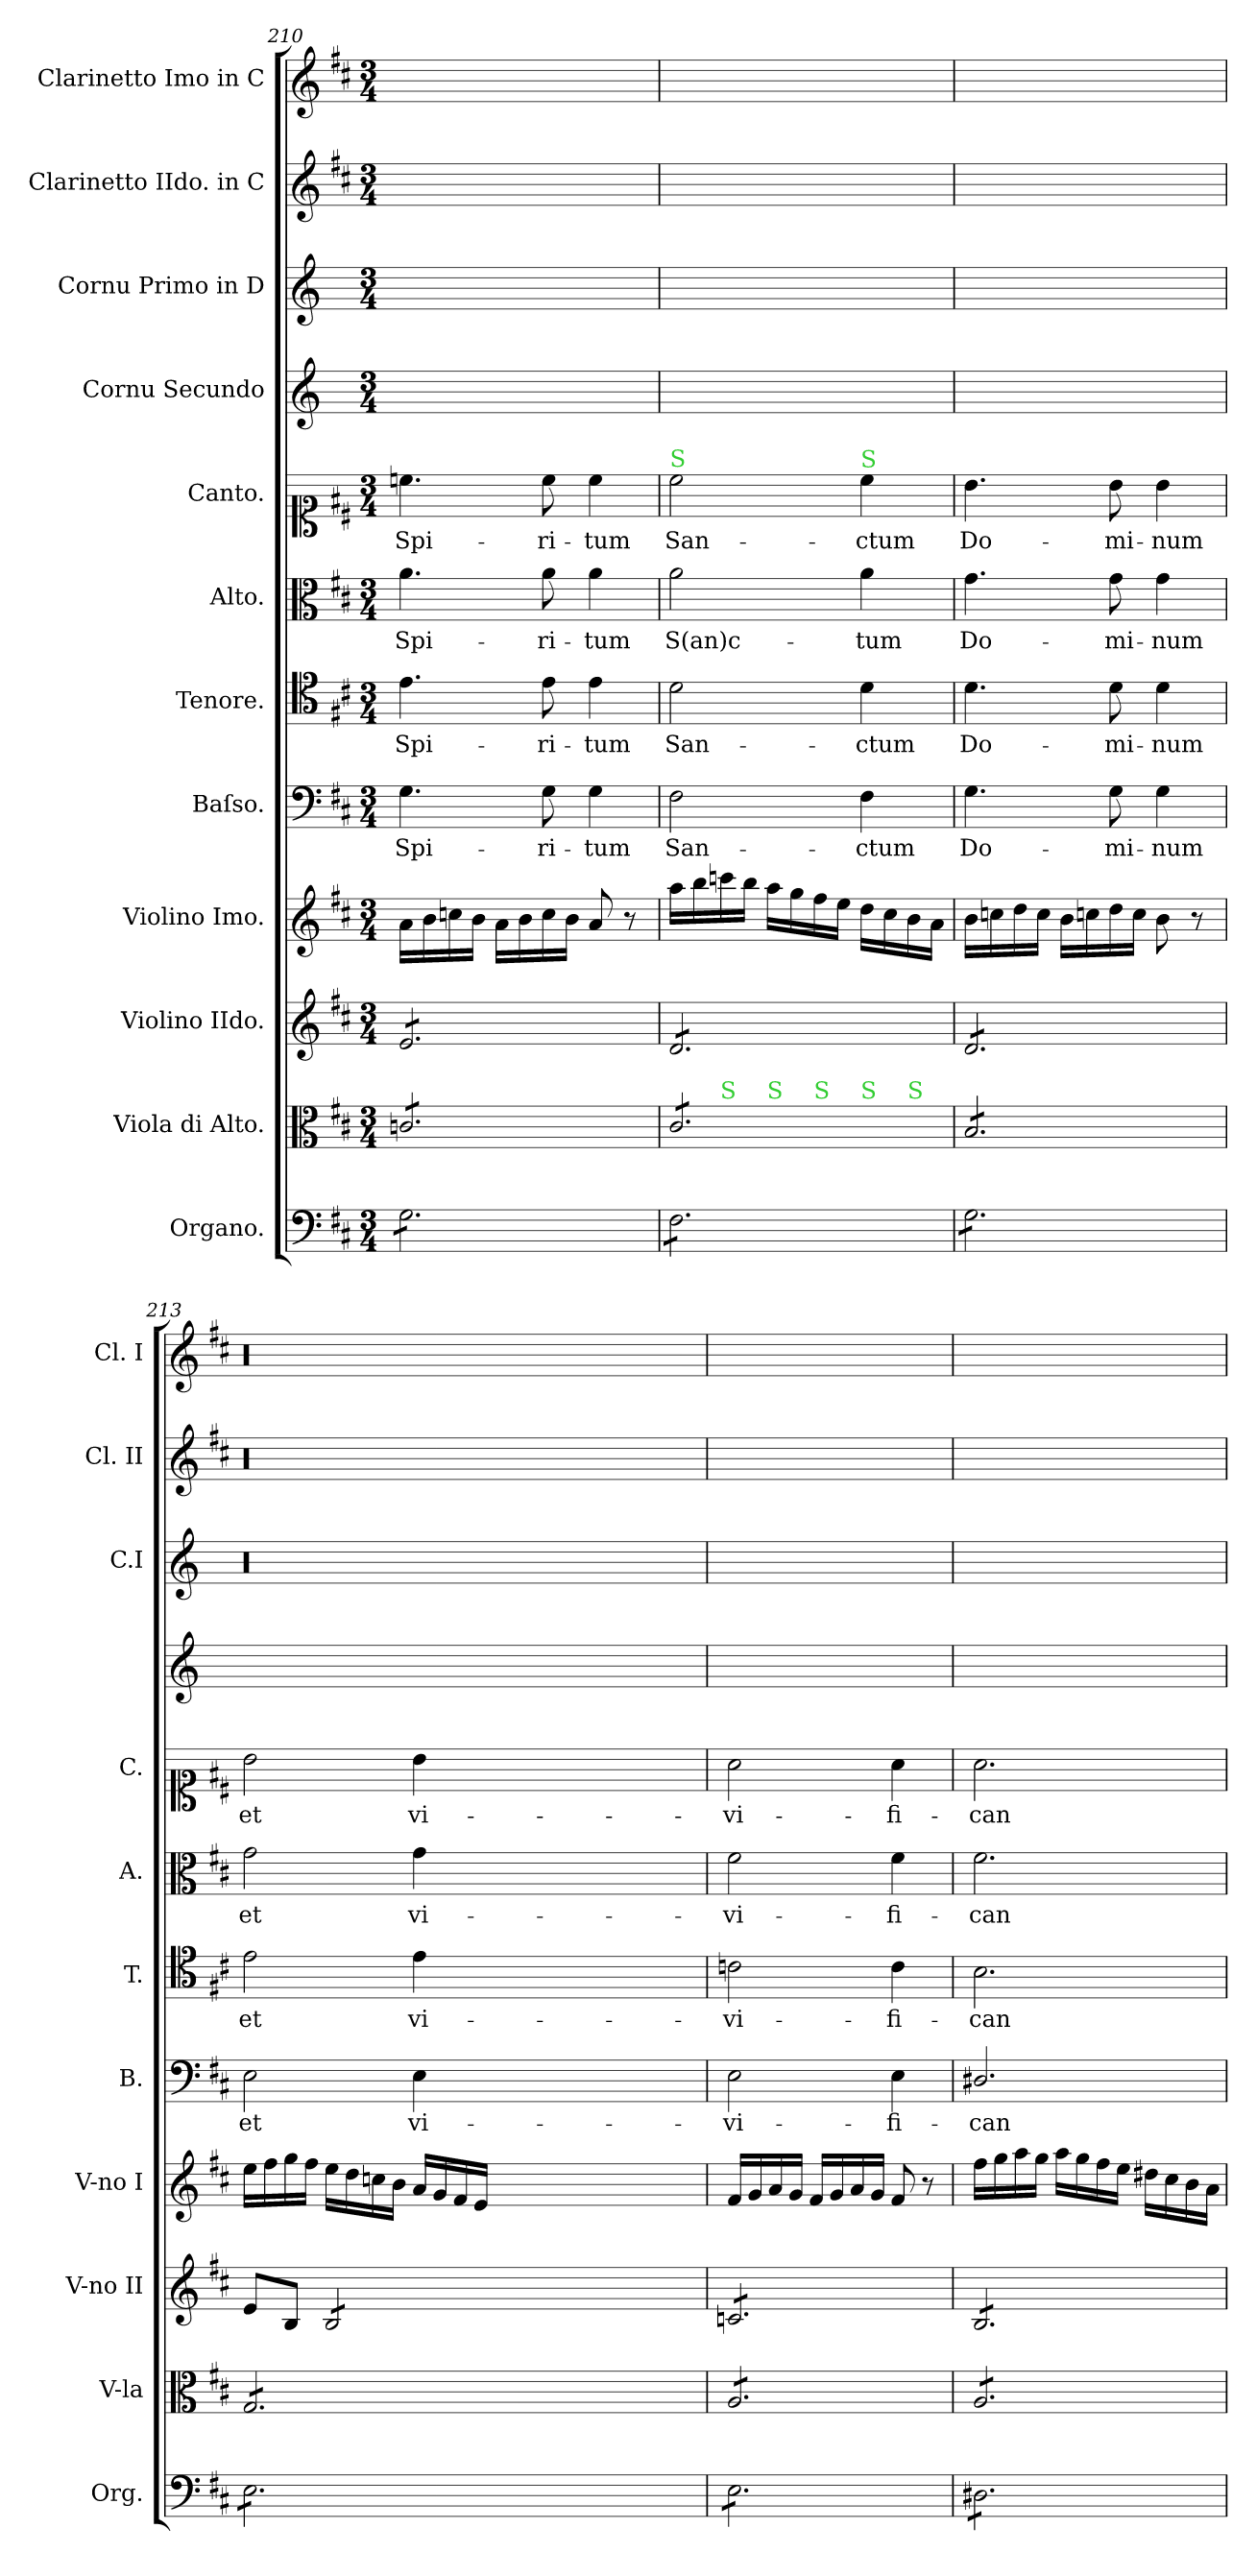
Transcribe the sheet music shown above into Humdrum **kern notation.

**kern	**kern	**kern	**kern	**kern	**text	**kern	**text	**kern	**text	**kern	**text	**kern	**kern	**kern	**kern
*part12	*part11	*part10	*part9	*part8	*part8	*part7	*part7	*part6	*part6	*part5	*part5	*part4	*part3	*part2	*part1
*staff12	*staff11	*staff10	*staff9	*staff8	*staff8	*staff7	*staff7	*staff6	*staff6	*staff5	*staff5	*staff4	*staff3	*staff2	*staff1
*I"Organo.	*I"Viola di Alto.	*I"Violino IIdo.	*I"Violino Imo.	*I"Baſso.	*	*I"Tenore.	*	*I"Alto.	*	*I"Canto.	*	*I"Cornu Secundo	*I"Cornu Primo in D	*I"Clarinetto IIdo. in C	*I"Clarinetto Imo in C
*I'Org.	*I'V-la	*I'V-no II	*I'V-no I	*I'B.	*	*I'T.	*	*I'A.	*	*I'C.	*	*	*I'C.I	*I'Cl. II	*I'Cl. I
*clefF4	*clefC3	*clefG2	*clefG2	*clefF4	*	*clefC4	*	*clefC3	*	*clefC1	*	*clefG2	*clefG2	*clefG2	*clefG2
*	*	*	*	*	*	*	*	*	*	*	*	*ITrd6c10	*ITrd6c10	*	*
*k[f#c#]	*k[f#c#]	*k[f#c#]	*k[f#c#]	*k[f#c#]	*	*k[f#c#]	*	*k[f#c#]	*	*k[f#c#]	*	*k[f#c#]	*k[f#c#]	*k[f#c#]	*k[f#c#]
*M3/4	*M3/4	*M3/4	*M3/4	*M3/4	*	*M3/4	*	*M3/4	*	*M3/4	*	*M3/4	*M3/4	*M3/4	*M3/4
=210	=210	=210	=210	=210	=210	=210	=210	=210	=210	=210	=210	=210	=210	=210	=210
*tremolo	*	*	*	*	*	*	*	*	*	*	*	*	*	*	*
*	*tremolo	*	*	*	*	*	*	*	*	*	*	*	*	*	*
*	*	*tremolo	*	*	*	*	*	*	*	*	*	*	*	*	*
8G\L	8cn/L	8e/L	16a\LL	4.G\	Spi-	4.e\	Spi-	4.a\	Spi-	4.ccn\	Spi-	2.ryy	2.ryy	2.ryy	2.ryy
.	.	.	16b\	.	.	.	.	.	.	.	.	.	.	.	.
8G\	8cn/	8e/	16ccn\	.	.	.	.	.	.	.	.	.	.	.	.
.	.	.	16b\JJ	.	.	.	.	.	.	.	.	.	.	.	.
8G\	8cn/	8e/	16a\LL	.	.	.	.	.	.	.	.	.	.	.	.
.	.	.	16b\	.	.	.	.	.	.	.	.	.	.	.	.
8G\	8cn/	8e/	16cc\	8G\	-ri-	8e\	-ri-	8a\	-ri-	8cc\	-ri-	.	.	.	.
.	.	.	16b\JJ	.	.	.	.	.	.	.	.	.	.	.	.
8G\	8cn/	8e/	8a/	4G\	-tum	4e\	-tum	4a\	-tum	4cc\	-tum	.	.	.	.
8G\J	8cn/J	8e/J	8r	.	.	.	.	.	.	.	.	.	.	.	.
=211	=211	=211	=211	=211	=211	=211	=211	=211	=211	=211	=211	=211	=211	=211	=211
!	!	!	!	!	!	!	!	!	!	!LO:TX:a:color=limegreen:t=S	!	!	!	!	!
!	!LO:TX:a:color=limegreen:t=S	!	!	!	!	!	!	!	!	!	!	!	!	!	!
*	*^	*	*	*	*	*	*	*	*	*	*	*	*	*	*
*	*	*^	*	*	*	*	*	*	*	*	*	*	*	*	*	*
*	*	*	*^	*	*	*	*	*	*	*	*	*	*	*	*	*	*
*	*	*	*	*^	*	*	*	*	*	*	*	*	*	*	*	*	*	*
8F#\L	8c#/L	8ryy	4ryy	4.ryy	2ryy	8d/L	16aa\LL	2F#\	San-	2d\	San-	2a\	S(an)c-	2cc#\	San-	2.ryy	2.ryy	2.ryy	2.ryy
.	.	.	.	.	.	.	16bb\	.	.	.	.	.	.	.	.	.	.	.	.
!	!	!LO:TX:a:color=limegreen:t=S	!	!	!	!	!	!	!	!	!	!	!	!	!	!	!	!	!
8F#\	8c#/	2ryy	.	.	.	8d/	16cccn\	.	.	.	.	.	.	.	.	.	.	.	.
.	.	.	.	.	.	.	16bb\JJ	.	.	.	.	.	.	.	.	.	.	.	.
!	!	!	!LO:TX:a:color=limegreen:t=S	!	!	!	!	!	!	!	!	!	!	!	!	!	!	!	!
8F#\	8c#/	.	2ryy	.	.	8d/	16aa\LL	.	.	.	.	.	.	.	.	.	.	.	.
.	.	.	.	.	.	.	16gg\	.	.	.	.	.	.	.	.	.	.	.	.
!	!	!	!	!LO:TX:a:color=limegreen:t=S	!	!	!	!	!	!	!	!	!	!	!	!	!	!	!
8F#\	8c#/	.	.	4.ryy	.	8d/	16ff#\	.	.	.	.	.	.	.	.	.	.	.	.
.	.	.	.	.	.	.	16ee\JJ	.	.	.	.	.	.	.	.	.	.	.	.
!	!	!	!	!	!	!	!	!	!	!	!	!	!	!LO:TX:a:color=limegreen:t=S	!	!	!	!	!
!	!	!	!	!	!LO:TX:a:color=limegreen:t=S	!	!	!	!	!	!	!	!	!	!	!	!	!	!
8F#\	8c#/	.	.	.	4ryy	8d/	16dd\LL	4F#\	-ctum	4d\	-ctum	4a\	-tum	4cc#\	-ctum	.	.	.	.
.	.	.	.	.	.	.	16cc#\	.	.	.	.	.	.	.	.	.	.	.	.
!	!	!LO:TX:a:color=limegreen:t=S	!	!	!	!	!	!	!	!	!	!	!	!	!	!	!	!	!
8F#\J	8c#/J	8ryy	.	.	.	8d/J	16b\	.	.	.	.	.	.	.	.	.	.	.	.
.	.	.	.	.	.	.	16a\JJ	.	.	.	.	.	.	.	.	.	.	.	.
*	*v	*v	*v	*v	*v	*	*	*	*	*	*	*	*	*	*	*	*	*	*
=212	=212	=212	=212	=212	=212	=212	=212	=212	=212	=212	=212	=212	=212	=212	=212
8G\L	8B/L	8d/L	16b\LL	4.G\	Do-	4.d\	Do-	4.g\	Do-	4.b\	Do-	2.ryy	2.ryy	2.ryy	2.ryy
.	.	.	16ccn\	.	.	.	.	.	.	.	.	.	.	.	.
8G\	8B/	8d/	16dd\	.	.	.	.	.	.	.	.	.	.	.	.
.	.	.	16cc\JJ	.	.	.	.	.	.	.	.	.	.	.	.
8G\	8B/	8d/	16b\LL	.	.	.	.	.	.	.	.	.	.	.	.
.	.	.	16ccn\	.	.	.	.	.	.	.	.	.	.	.	.
8G\	8B/	8d/	16dd\	8G\	-mi-	8d\	-mi-	8g\	-mi-	8b\	-mi-	.	.	.	.
.	.	.	16cc\JJ	.	.	.	.	.	.	.	.	.	.	.	.
8G\	8B/	8d/	8b\	4G\	-num	4d\	-num	4g\	-num	4b\	-num	.	.	.	.
8G\J	8B/J	8d/J	8r	.	.	.	.	.	.	.	.	.	.	.	.
*	*	*Xtremolo	*	*	*	*	*	*	*	*	*	*	*	*	*
=213	=213	=213	=213	=213	=213	=213	=213	=213	=213	=213	=213	=213	=213	=213	=213
!	!	!	!	!	!	!	!	!	!	!	!	!	!LO:N:vis=00	!LO:N:vis=00	!LO:N:vis=00
8E\L	8G/L	8e/L	16ee\LL	2E\	et	2e\	et	2g\	et	2b\	et	2.ryy	0.r	0.r	0.r
.	.	.	16ff#\	.	.	.	.	.	.	.	.	.	.	.	.
8E\	8G/	8B/J	16gg\	.	.	.	.	.	.	.	.	.	.	.	.
.	.	.	16ff#\JJ	.	.	.	.	.	.	.	.	.	.	.	.
*	*	*tremolo	*	*	*	*	*	*	*	*	*	*	*	*	*
8E\	8G/	8B/L	16ee\LL	.	.	.	.	.	.	.	.	.	.	.	.
.	.	.	16dd\	.	.	.	.	.	.	.	.	.	.	.	.
8E\	8G/	8B/	16ccn\	.	.	.	.	.	.	.	.	.	.	.	.
.	.	.	16b\JJ	.	.	.	.	.	.	.	.	.	.	.	.
8E\	8G/	8B/	16a/LL	4E\	vi-	4e\	vi-	4g\	vi-	4b\	vi-	.	.	.	.
.	.	.	16g/	.	.	.	.	.	.	.	.	.	.	.	.
8E\J	8G/J	8B/J	16f#/	.	.	.	.	.	.	.	.	.	.	.	.
.	.	.	16e/JJ	.	.	.	.	.	.	.	.	.	.	.	.
0ryy	0ryy	0ryy	0ryy	0ryy	.	0ryy	.	0ryy	.	0ryy	.	0ryy	.	.	.
4ryy	4ryy	4ryy	4ryy	4ryy	.	4ryy	.	4ryy	.	4ryy	.	4ryy	.	.	.
=214	=214	=214	=214	=214	=214	=214	=214	=214	=214	=214	=214	=214	=214	=214	=214
8E\L	8A/L	8cn/L	16f#/LL	2E\	-vi-	2cn\	-vi-	2f#\	-vi-	2a\	-vi-	2.ryy	2.ryy	2.ryy	2.ryy
.	.	.	16g/	.	.	.	.	.	.	.	.	.	.	.	.
8E\	8A/	8cn/	16a/	.	.	.	.	.	.	.	.	.	.	.	.
.	.	.	16g/JJ	.	.	.	.	.	.	.	.	.	.	.	.
8E\	8A/	8cn/	16f#/LL	.	.	.	.	.	.	.	.	.	.	.	.
.	.	.	16g/	.	.	.	.	.	.	.	.	.	.	.	.
8E\	8A/	8cn/	16a/	.	.	.	.	.	.	.	.	.	.	.	.
.	.	.	16g/JJ	.	.	.	.	.	.	.	.	.	.	.	.
8E\	8A/	8cn/	8f#/	4E\	-fi-	4c\	-fi-	4f#\	-fi-	4a\	-fi-	.	.	.	.
8E\J	8A/J	8cn/J	8r	.	.	.	.	.	.	.	.	.	.	.	.
=215	=215	=215	=215	=215	=215	=215	=215	=215	=215	=215	=215	=215	=215	=215	=215
8D#X\L	8A/L	8B/L	16ff#\LL	2.D#X/	-can-	2.B\	-can-	2.f#\	-can-	2.a\	-can-	2.ryy	2.ryy	2.ryy	2.ryy
.	.	.	16gg\	.	.	.	.	.	.	.	.	.	.	.	.
8D#X\	8A/	8B/	16aa\	.	.	.	.	.	.	.	.	.	.	.	.
.	.	.	16gg\JJ	.	.	.	.	.	.	.	.	.	.	.	.
8D#X\	8A/	8B/	16aa\LL	.	.	.	.	.	.	.	.	.	.	.	.
.	.	.	16gg\	.	.	.	.	.	.	.	.	.	.	.	.
8D#X\	8A/	8B/	16ff#\	.	.	.	.	.	.	.	.	.	.	.	.
.	.	.	16ee\JJ	.	.	.	.	.	.	.	.	.	.	.	.
8D#X\	8A/	8B/	16dd#X\LL	.	.	.	.	.	.	.	.	.	.	.	.
.	.	.	16cc#\	.	.	.	.	.	.	.	.	.	.	.	.
8D#X\J	8A/J	8B/J	16b\	.	.	.	.	.	.	.	.	.	.	.	.
*	*	*Xtremolo	*	*	*	*	*	*	*	*	*	*	*	*	*
*	*Xtremolo	*	*	*	*	*	*	*	*	*	*	*	*	*	*
*Xtremolo	*	*	*	*	*	*	*	*	*	*	*	*	*	*	*
.	.	.	16a\JJ	.	.	.	.	.	.	.	.	.	.	.	.
=	=	=	=	=	=	=	=	=	=	=	=	=	=	=	=
*-	*-	*-	*-	*-	*-	*-	*-	*-	*-	*-	*-	*-	*-	*-	*-
